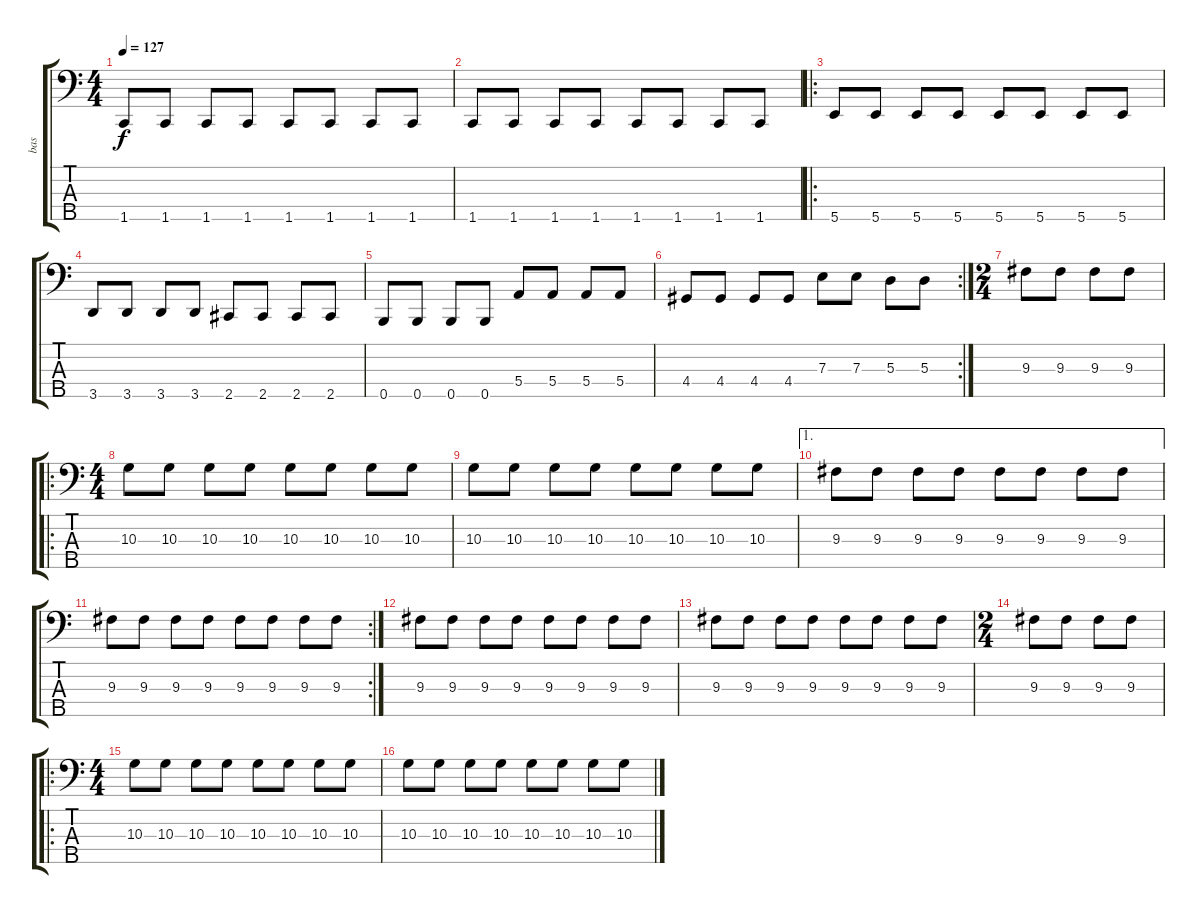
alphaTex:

\track ("bas" "bas") {instrument electricbasspick}
\staff {score tabs}
\tuning (G2 D2 A1 E1 B0) {hide}
\ts (4 4)
\tempo 127
\clef f4
\ks c
1.5.8{dy f} 1.5.8 1.5.8 1.5.8 1.5.8 1.5.8 1.5.8 1.5.8 |
1.5.8 1.5.8 1.5.8 1.5.8 1.5.8 1.5.8 1.5.8 1.5.8 |
\ro
5.5.8 5.5.8 5.5.8 5.5.8 5.5.8 5.5.8 5.5.8 5.5.8 |
3.5.8 3.5.8 3.5.8 3.5.8 2.5.8 2.5.8 2.5.8 2.5.8 |
0.5.8 0.5.8 0.5.8 0.5.8 5.4.8 5.4.8 5.4.8 5.4.8 |
\rc 2
4.4.8 4.4.8 4.4.8 4.4.8 7.3.8 7.3.8 5.3.8 5.3.8 |
\ts (2 4)
9.3.8 9.3.8 9.3.8 9.3.8 |
\ro
\ts (4 4)
10.3.8 10.3.8 10.3.8 10.3.8 10.3.8 10.3.8 10.3.8 10.3.8 |
10.3.8 10.3.8 10.3.8 10.3.8 10.3.8 10.3.8 10.3.8 10.3.8 |
\ae 1
9.3.8 9.3.8 9.3.8 9.3.8 9.3.8 9.3.8 9.3.8 9.3.8 |
\rc 2
9.3.8 9.3.8 9.3.8 9.3.8 9.3.8 9.3.8 9.3.8 9.3.8 |
9.3.8 9.3.8 9.3.8 9.3.8 9.3.8 9.3.8 9.3.8 9.3.8 |
9.3.8 9.3.8 9.3.8 9.3.8 9.3.8 9.3.8 9.3.8 9.3.8 |
\ts (2 4)
9.3.8 9.3.8 9.3.8 9.3.8 |
\ro
\ts (4 4)
10.3.8 10.3.8 10.3.8 10.3.8 10.3.8 10.3.8 10.3.8 10.3.8 |
10.3.8 10.3.8 10.3.8 10.3.8 10.3.8 10.3.8 10.3.8 10.3.8
